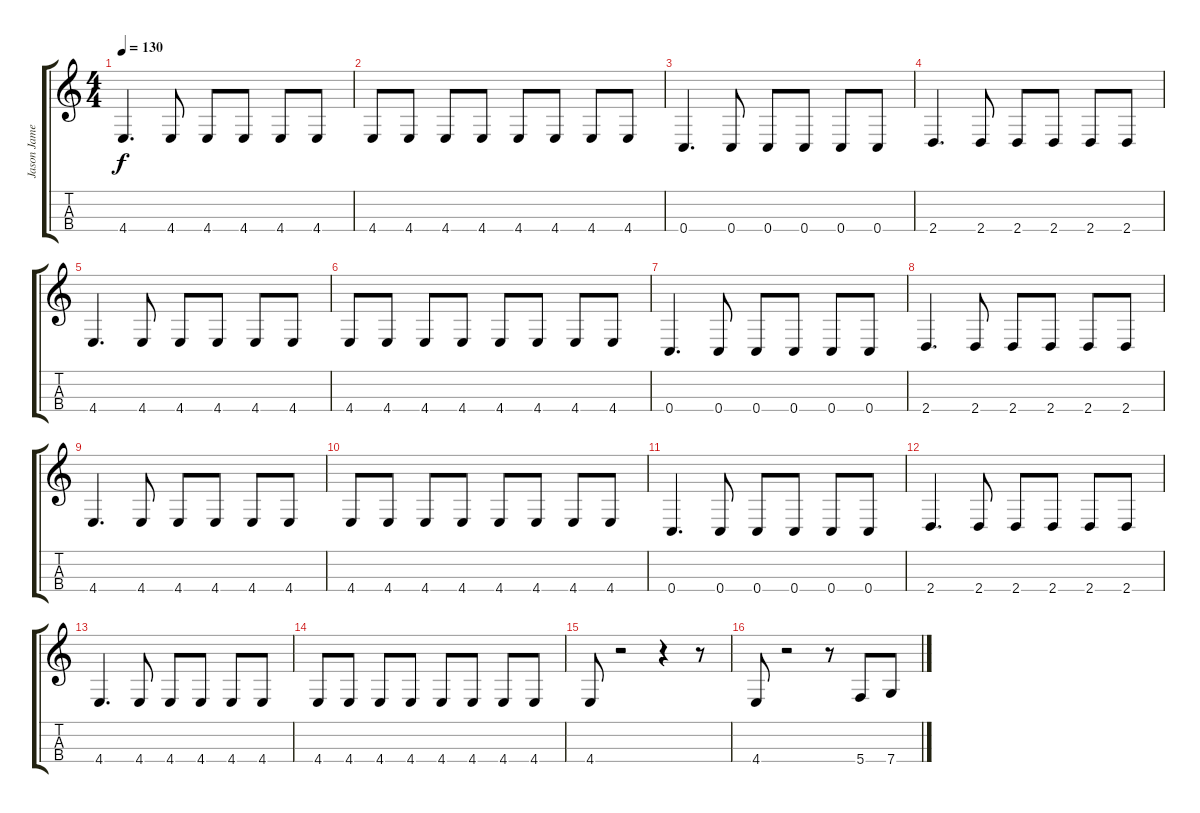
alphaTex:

\track ("Jason James " "Jason Jame") {instrument electricbasspick}
\staff {score tabs}
\tuning (F3 C3 G2 C2) {hide}
\ts (4 4)
\tempo 130
\clef g2
\ks c
4.4.4{d dy f} 4.4.8 4.4.8 4.4.8 4.4.8 4.4.8 |
4.4.8 4.4.8 4.4.8 4.4.8 4.4.8 4.4.8 4.4.8 4.4.8 |
0.4.4{d} 0.4.8 0.4.8 0.4.8 0.4.8 0.4.8 |
2.4.4{d} 2.4.8 2.4.8 2.4.8 2.4.8 2.4.8 |
4.4.4{d} 4.4.8 4.4.8 4.4.8 4.4.8 4.4.8 |
4.4.8 4.4.8 4.4.8 4.4.8 4.4.8 4.4.8 4.4.8 4.4.8 |
0.4.4{d} 0.4.8 0.4.8 0.4.8 0.4.8 0.4.8 |
2.4.4{d} 2.4.8 2.4.8 2.4.8 2.4.8 2.4.8 |
4.4.4{d} 4.4.8 4.4.8 4.4.8 4.4.8 4.4.8 |
4.4.8 4.4.8 4.4.8 4.4.8 4.4.8 4.4.8 4.4.8 4.4.8 |
0.4.4{d} 0.4.8 0.4.8 0.4.8 0.4.8 0.4.8 |
2.4.4{d} 2.4.8 2.4.8 2.4.8 2.4.8 2.4.8 |
4.4.4{d} 4.4.8 4.4.8 4.4.8 4.4.8 4.4.8 |
4.4.8 4.4.8 4.4.8 4.4.8 4.4.8 4.4.8 4.4.8 4.4.8 |
4.4.8 r.2 r.4 r.8 |
4.4.8 r.2 r.8 5.4.8 7.4.8
